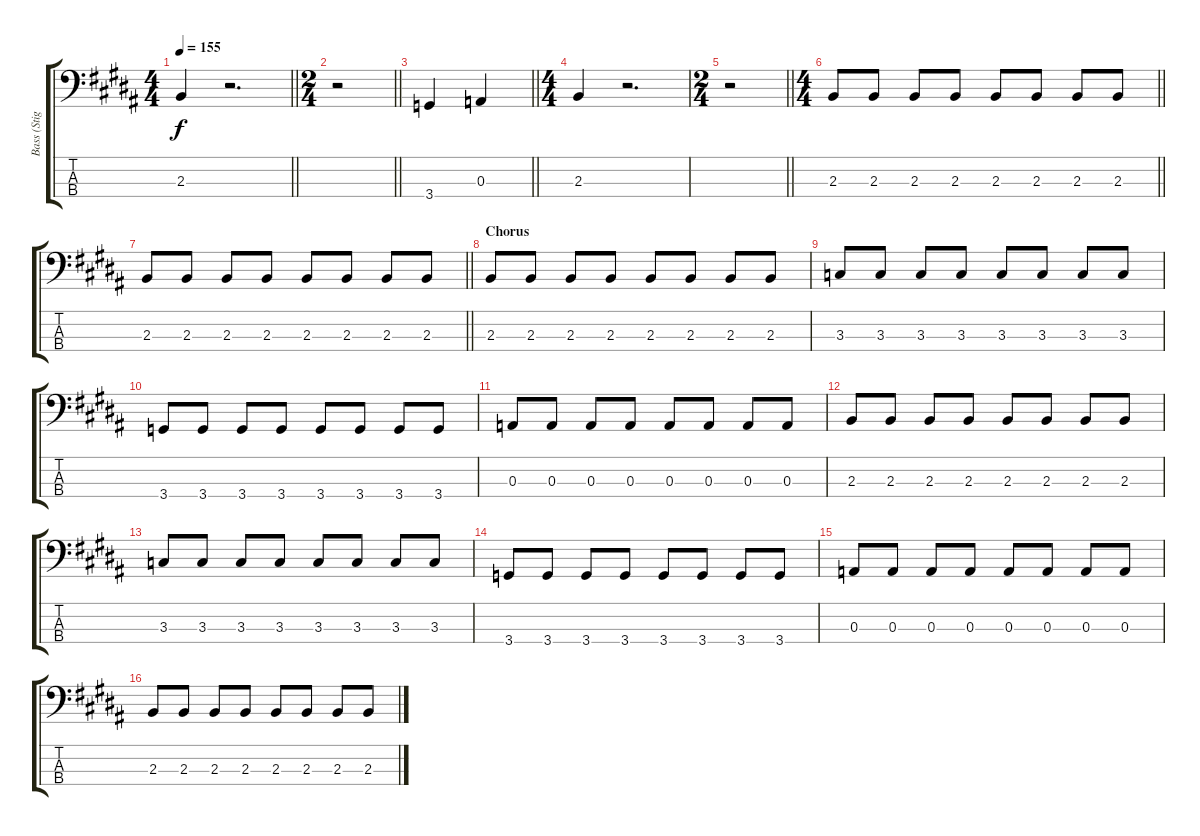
\track ("Bass (Stig Pedersen)" "Bass (Stig") {instrument electricbasspick}
\staff {score tabs}
\tuning (G2 D2 A1 E1) {hide}
\ts (4 4)
\tempo 155
\clef f4
\barLineRight lightlight
\ks b
2.3.4{dy f} r.2{d} |
\ts (2 4)
\barLineRight lightlight
r.2 |
\barLineRight lightlight
3.4.4 0.3.4 |
\ts (4 4)
2.3.4 r.2{d} |
\ts (2 4)
\barLineRight lightlight
r.2 |
\ts (4 4)
\barLineRight lightlight
2.3.8 2.3.8 2.3.8 2.3.8 2.3.8 2.3.8 2.3.8 2.3.8 |
\barLineRight lightlight
2.3.8 2.3.8 2.3.8 2.3.8 2.3.8 2.3.8 2.3.8 2.3.8 |
\section ("" "Chorus")
2.3.8 2.3.8 2.3.8 2.3.8 2.3.8 2.3.8 2.3.8 2.3.8 |
3.3.8 3.3.8 3.3.8 3.3.8 3.3.8 3.3.8 3.3.8 3.3.8 |
3.4.8 3.4.8 3.4.8 3.4.8 3.4.8 3.4.8 3.4.8 3.4.8 |
0.3.8 0.3.8 0.3.8 0.3.8 0.3.8 0.3.8 0.3.8 0.3.8 |
2.3.8 2.3.8 2.3.8 2.3.8 2.3.8 2.3.8 2.3.8 2.3.8 |
3.3.8 3.3.8 3.3.8 3.3.8 3.3.8 3.3.8 3.3.8 3.3.8 |
3.4.8 3.4.8 3.4.8 3.4.8 3.4.8 3.4.8 3.4.8 3.4.8 |
0.3.8 0.3.8 0.3.8 0.3.8 0.3.8 0.3.8 0.3.8 0.3.8 |
2.3.8 2.3.8 2.3.8 2.3.8 2.3.8 2.3.8 2.3.8 2.3.8
